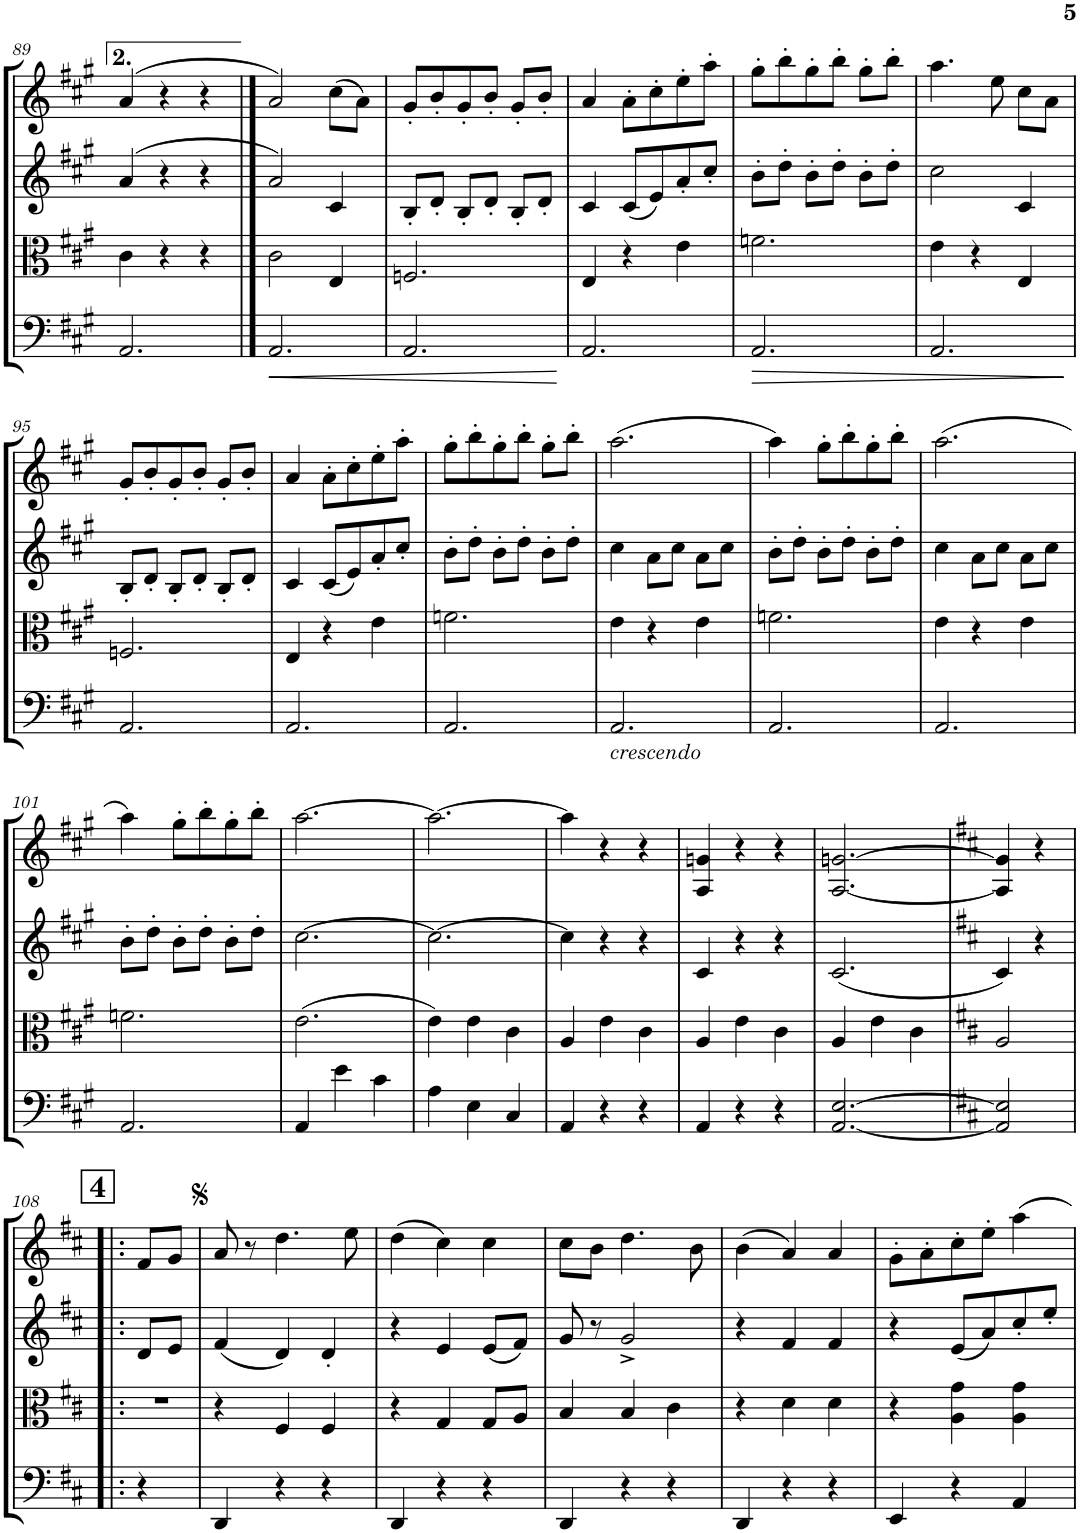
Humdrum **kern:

**kern	**dynam	**kern	**kern	**kern
*part4	*part4	*part3	*part2	*part1
*staff4	*staff4	*staff3	*staff2	*staff1
*I"Violoncello	*	*I"Viola	*I"Violin II	*I"Violin I
*I'Vc	*	*I'Vla	*I'Vln	*I'Vln
!!LO:PB:g=z
*clefF4	*	*clefC3	*clefG2	*clefG2
*k[f#c#g#]	*	*k[f#c#g#]	*k[f#c#g#]	*k[f#c#g#]
*M3/4	*	*M3/4	*M3/4	*M3/4
=89	=89	=89	=89	=89
2.AA/	.	4c#\	(>4a/	(>4a/
.	.	4r	4r	4r
.	.	4r	4r	4r
==90	==90	==90	==90	==90
!	!LO:HP:b	!	!	!
2.AA/	<	2c#\	2a/)	2a/)
.	.	4E/	4c#/	(8cc#\L
.	.	.	.	8a\J)
=91	=91	=91	=91	=91
2.AA/	.	2.Fn/	8B'/L	8g#'/L
.	.	.	8d'/J	8b'/
.	.	.	8B'/L	8g#'/
.	.	.	8d'/J	8b'/J
.	.	.	8B'/L	8g#'/L
.	.	.	8d'/J	8b'/J
.	[	.	.	.
=92	=92	=92	=92	=92
2.AA/	.	4E/	4c#/	4a/
.	.	4r	(8c#/L	8a'\L
.	.	.	8e/)	8cc#'\
.	.	4e\	8a'/	8ee'\
.	.	.	8cc#'/J	8aa'\J
=93	=93	=93	=93	=93
!	!LO:HP:b	!	!	!
2.AA/	>	2.fn\	8b'\L	8gg#'\L
.	.	.	8dd'\J	8bb'\
.	.	.	8b'\L	8gg#'\
.	.	.	8dd'\J	8bb'\J
.	.	.	8b'\L	8gg#'\L
.	.	.	8dd'\J	8bb'\J
=94	=94	=94	=94	=94
2.AA/	.	4e\	2cc#\	4.aa\
.	.	4r	.	.
.	.	.	.	8ee\
.	.	4E/	4c#/	8cc#\L
.	.	.	.	8a\J
.	]	.	.	.
!!LO:LB:g=z
=95	=95	=95	=95	=95
2.AA/	.	2.Fn/	8B'/L	8g#'/L
.	.	.	8d'/J	8b'/
.	.	.	8B'/L	8g#'/
.	.	.	8d'/J	8b'/J
.	.	.	8B'/L	8g#'/L
.	.	.	8d'/J	8b'/J
=96	=96	=96	=96	=96
2.AA/	.	4E/	4c#/	4a/
.	.	4r	(8c#/L	8a'\L
.	.	.	8e/)	8cc#'\
.	.	4e\	8a'/	8ee'\
.	.	.	8cc#'/J	8aa'\J
=97	=97	=97	=97	=97
2.AA/	.	2.fn\	8b'\L	8gg#'\L
.	.	.	8dd'\J	8bb'\
.	.	.	8b'\L	8gg#'\
.	.	.	8dd'\J	8bb'\J
.	.	.	8b'\L	8gg#'\L
.	.	.	8dd'\J	8bb'\J
=98	=98	=98	=98	=98
!LO:TX:b:i:t=crescendo	!	!	!	!
2.AA/	.	4e\	4cc#\	(2.aa\
.	.	4r	8a\L	.
.	.	.	8cc#\J	.
.	.	4e\	8a\L	.
.	.	.	8cc#\J	.
=99	=99	=99	=99	=99
2.AA/	.	2.fn\	8b'\L	4aa\)
.	.	.	8dd'\J	.
.	.	.	8b'\L	8gg#'\L
.	.	.	8dd'\J	8bb'\
.	.	.	8b'\L	8gg#'\
.	.	.	8dd'\J	8bb'\J
=100	=100	=100	=100	=100
2.AA/	.	4e\	4cc#\	(2.aa\
.	.	4r	8a\L	.
.	.	.	8cc#\J	.
.	.	4e\	8a\L	.
.	.	.	8cc#\J	.
!!LO:LB:g=z
=101	=101	=101	=101	=101
2.AA/	.	2.fn\	8b'\L	4aa\)
.	.	.	8dd'\J	.
.	.	.	8b'\L	8gg#'\L
.	.	.	8dd'\J	8bb'\
.	.	.	8b'\L	8gg#'\
.	.	.	8dd'\J	8bb'\J
=102	=102	=102	=102	=102
4AA/	.	(2.e\	[2.cc#\	[2.aa\
4e\	.	.	.	.
4c#\	.	.	.	.
=103	=103	=103	=103	=103
4A\	.	4e\)	2.cc#\_	2.aa\_
4E\	.	4e\	.	.
4C#/	.	4c#\	.	.
=104	=104	=104	=104	=104
4AA/	.	4A/	4cc#\]	4aa\]
4r	.	4e\	4r	4r
4r	.	4c#\	4r	4r
=105	=105	=105	=105	=105
4AA/	.	4A/	4c#/	4A/ 4gn/
4r	.	4e\	4r	4r
4r	.	4c#\	4r	4r
=106	=106	=106	=106	=106
[2.AA/ [2.E/	.	4A/	(2.c#/	[2.A/ [2.gn/
.	.	4e\	.	.
.	.	4c#\	.	.
=107	=107	=107	=107	=107
*k[f#c#]	*	*k[f#c#]	*k[f#c#]	*k[f#c#]
2AA/] 2E/]	.	2A/	4c#/)	4A/] 4g/]
.	.	.	4r	4r
!!LO:LB:g=z
!!LO:REH:place=s1:a:B:cj:fs=14:t=4
=108!|:	=108!|:	=108!|:	=108!|:	=108!|:
4r	.	2.r	8d/L	8f#/L
.	.	.	8e/J	8g/J
2ryy	.	.	2ryy	2ryy
=109	=109	=109	=109	=109
4DD/	.	4r	(4f#/	8a/
.	.	.	.	8r
4r	.	4F#/	4d/)	4.dd\
4r	.	4F#/	4d'/	.
.	.	.	.	8ee\
=110	=110	=110	=110	=110
4DD/	.	4r	4r	(4dd\
4r	.	4G/	4e/	4cc#\)
4r	.	8G/L	(8e/L	4cc#\
.	.	8A/J	8f#/J)	.
=111	=111	=111	=111	=111
4DD/	.	4B/	8g/	8cc#\L
.	.	.	8r	8b\J
4r	.	4B/	2g^/	4.dd\
4r	.	4c#\	.	.
.	.	.	.	8b\
=112	=112	=112	=112	=112
4DD/	.	4r	4r	(4b\
4r	.	4d\	4f#/	4a/)
4r	.	4d\	4f#/	4a/
=113	=113	=113	=113	=113
4EE/	.	4r	4r	8g'\L
.	.	.	.	8a'\
4r	.	4A\ 4g\	(8e/L	8cc#'\
.	.	.	8a/)	8ee'\J
4AA/	.	4A\ 4g\	8cc#'/	4aa\
.	.	.	8ee'/J	.
=	=	=	=	=
*-	*-	*-	*-	*-
